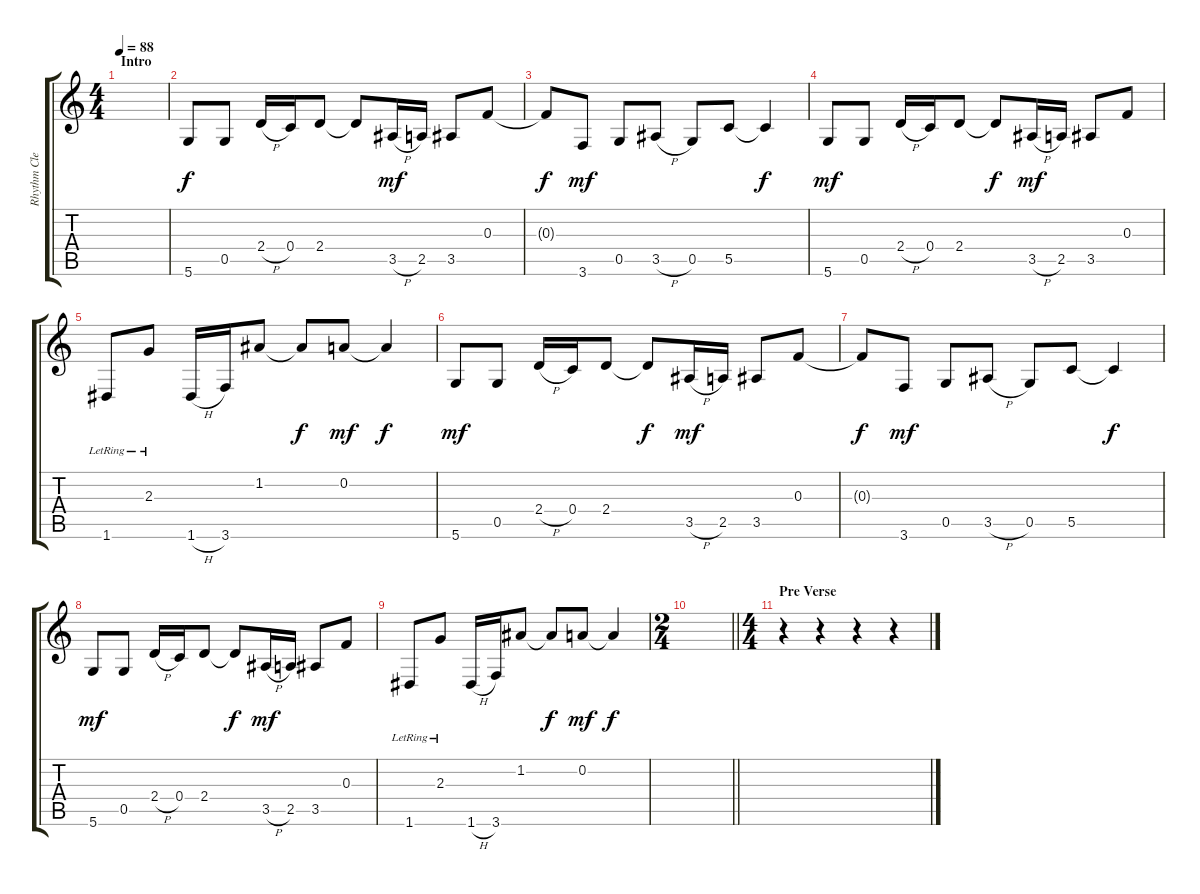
\track ("Rhythm Clean" "Rhythm Cle") {instrument electricguitarclean}
\staff {score tabs}
\tuning (D4 A3 F3 C3 G2 D2) {hide}
\ts (4 4)
\section ("" "Intro")
\tempo 88
\clef g2
\ks c
|
5.6.8 0.5.8 2.4{h}.16 0.4.16 2.4.8 2.4{t}.8{dy f} 3.5{h}.16{dy mf} 2.5.16 3.5.8 0.3.8 |
0.3{t}.8{dy f} 3.6.8{dy mf} 0.5.8 3.5{h}.8 0.5.8 5.5.8 5.5{t}.4{dy f} |
5.6.8{dy mf} 0.5.8 2.4{h}.16 0.4.16 2.4.8 2.4{t}.8{dy f} 3.5{h}.16{dy mf} 2.5.16 3.5.8 0.3.8 |
1.6{lr}.8 2.3{lr}.8 1.6{h}.16 3.6.16 1.2.8 1.2{t}.8{dy f} 0.2.8{dy mf} 0.2{t}.4{dy f} |
5.6.8{dy mf} 0.5.8 2.4{h}.16 0.4.16 2.4.8 2.4{t}.8{dy f} 3.5{h}.16{dy mf} 2.5.16 3.5.8 0.3.8 |
0.3{t}.8{dy f} 3.6.8{dy mf} 0.5.8 3.5{h}.8 0.5.8 5.5.8 5.5{t}.4{dy f} |
5.6.8{dy mf} 0.5.8 2.4{h}.16 0.4.16 2.4.8 2.4{t}.8{dy f} 3.5{h}.16{dy mf} 2.5.16 3.5.8 0.3.8 |
1.6{lr}.8 2.3{lr}.8 1.6{h}.16 3.6.16 1.2.8 1.2{t}.8{dy f} 0.2.8{dy mf} 0.2{t}.4{dy f} |
\ts (2 4)
\barLineRight lightlight
|
\ts (4 4)
\section ("" "Pre Verse")
r.4 r.4 r.4 r.4
